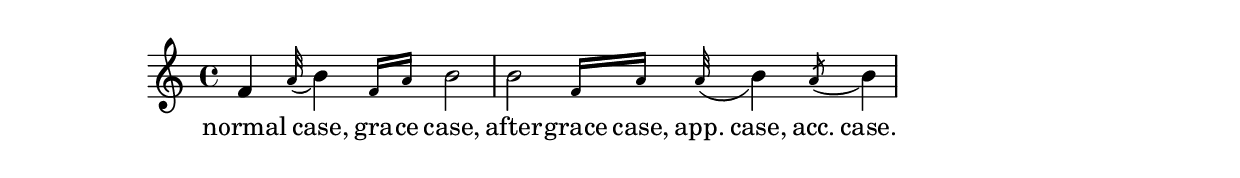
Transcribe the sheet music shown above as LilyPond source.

\version "2.19.21"

\header {
  texidoc="
Setting @code{includeGraceNotes} enables lyrics syllables to be
assigned to grace notes.
"
}

\relative {
  f'4 \appoggiatura a32 b4
  \grace { f16 a16 } b2
  \afterGrace b2 { f16[ a16] }
  \appoggiatura a32 b4
  \acciaccatura a8 b4
}
\addlyrics {
  normal
  \set includeGraceNotes = ##t
  case,
  gra -- ce case,
  after -- grace case,
  \set ignoreMelismata = ##t
  app. case,
  acc. case.
}
